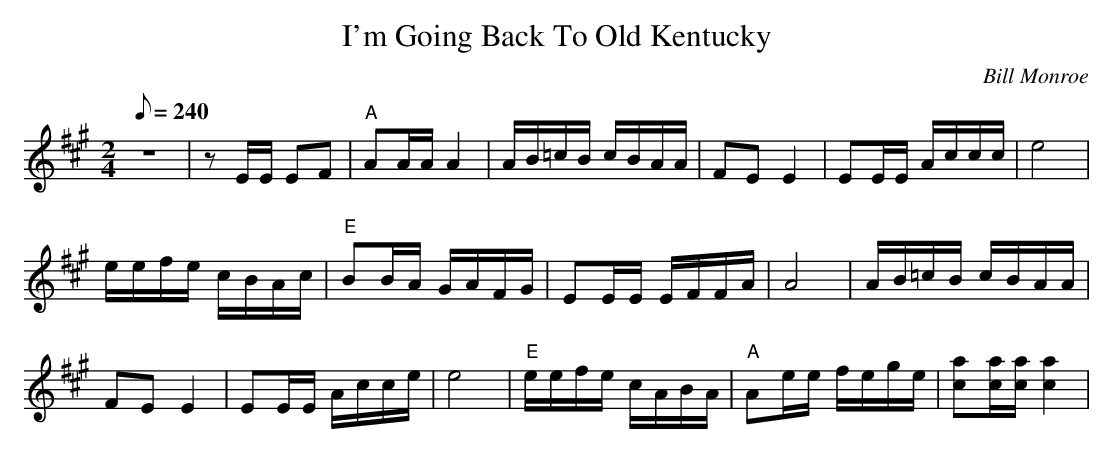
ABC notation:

X:1b
T: I'm Going Back To Old Kentucky
C: Bill Monroe
L: 1/8
Q: 240
M: 2/4
K: A
 z4 | zE/E/ EF | "A"AA/A/ A2 | A/B/=c/B/ c/B/A/A/ | FE E2 | EE/E/ A/c/c/c/ | e4 |
 e/e/f/e/ c/B/A/c/ | "E"BB/A/ G/A/F/G/ | EE/E/ E/F/F/A/ | A4 | A/B/=c/B/ c/B/A/A/ |
 FE E2 | EE/E/ A/c/c/e/ | e4 | "E"e/e/f/e/ c/A/B/A/ | "A"Ae/e/ f/e/g/e/ | [ac][a/c/][a/c/] [a2c2] |
